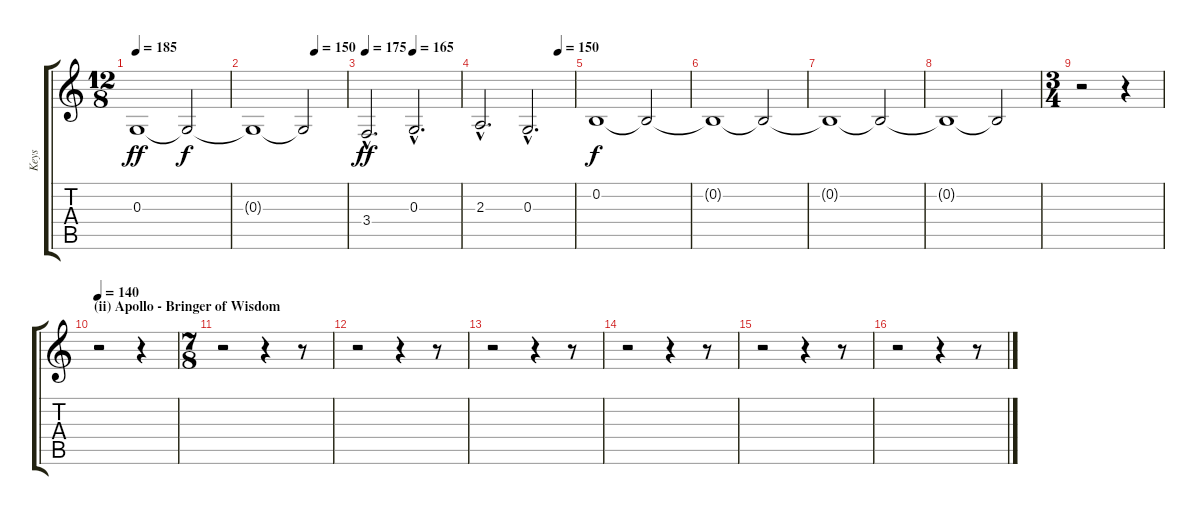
\track ("Keys" "Keys") {instrument fx2soundtrack}
\staff {score tabs}
\tuning (E4 B3 G3 D3 A2 E2) {hide}
\ts (12 8)
\tempo 185
\clef g2
\ks c
0.3.1{dy ff balance 1} 0.3{t}.2{dy f} |
\tempo (150 0.6666666666666666)
0.3{t}.1 0.3{t}.2 |
\tempo 175
\tempo (165 0.5)
3.4{hac}.2{d dy ff} 0.3{hac}.2{d} |
\tempo (150 0.8333333333333334)
2.3{hac}.2{d} 0.3{hac}.2{d} |
0.2.1{dy f} 0.2{t}.2 |
0.2{t}.1 0.2{t}.2 |
0.2{t}.1 0.2{t}.2 |
0.2{t}.1 0.2{t}.2 |
\ts (3 4)
r.2 r.4 |
\section ("" "(ii) Apollo - Bringer of Wisdom")
\tempo 140
r.2 r.4 |
\ts (7 8)
r.2 r.4 r.8 |
r.2 r.4 r.8 |
r.2 r.4 r.8 |
r.2 r.4 r.8 |
r.2 r.4 r.8 |
r.2 r.4 r.8
